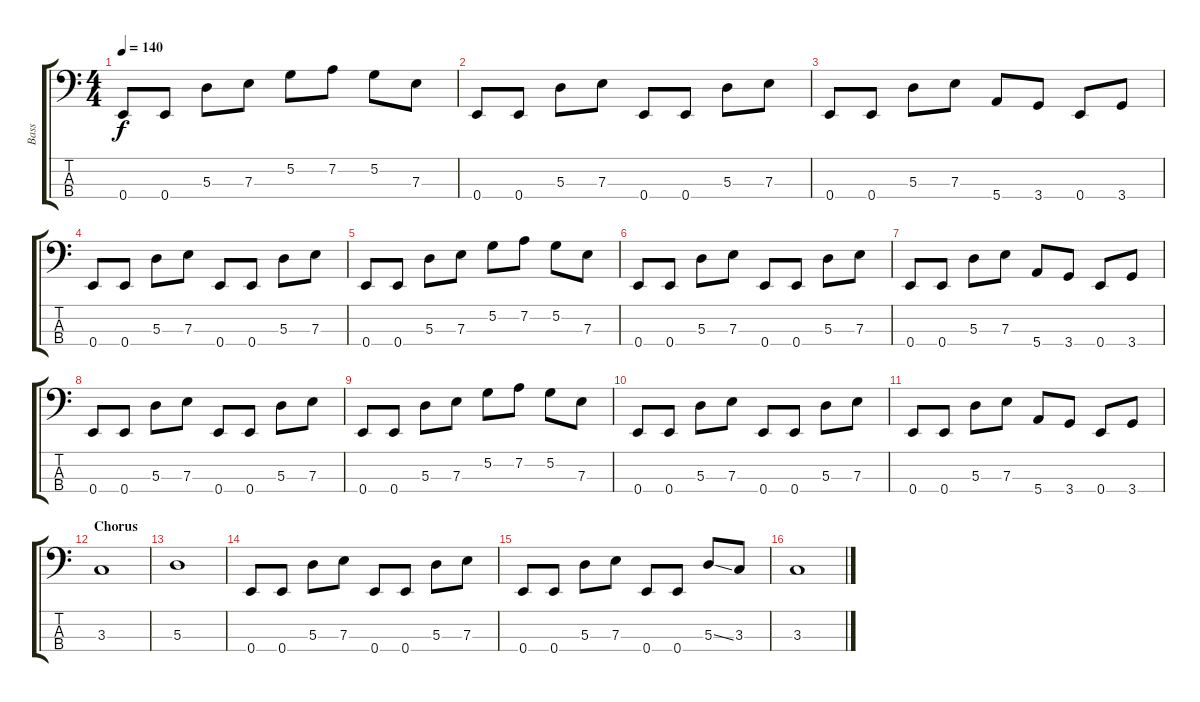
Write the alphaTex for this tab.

\track ("Bass" "Bass") {instrument electricbassfinger}
\staff {score tabs}
\tuning (G2 D2 A1 E1) {hide}
\ts (4 4)
\tempo 140
\clef f4
\ks c
0.4.8{dy f} 0.4.8 5.3.8 7.3.8 5.2.8 7.2.8 5.2.8 7.3.8 |
0.4.8 0.4.8 5.3.8 7.3.8 0.4.8 0.4.8 5.3.8 7.3.8 |
0.4.8 0.4.8 5.3.8 7.3.8 5.4.8 3.4.8 0.4.8 3.4.8 |
0.4.8 0.4.8 5.3.8 7.3.8 0.4.8 0.4.8 5.3.8 7.3.8 |
0.4.8 0.4.8 5.3.8 7.3.8 5.2.8 7.2.8 5.2.8 7.3.8 |
0.4.8 0.4.8 5.3.8 7.3.8 0.4.8 0.4.8 5.3.8 7.3.8 |
0.4.8 0.4.8 5.3.8 7.3.8 5.4.8 3.4.8 0.4.8 3.4.8 |
0.4.8 0.4.8 5.3.8 7.3.8 0.4.8 0.4.8 5.3.8 7.3.8 |
0.4.8 0.4.8 5.3.8 7.3.8 5.2.8 7.2.8 5.2.8 7.3.8 |
0.4.8 0.4.8 5.3.8 7.3.8 0.4.8 0.4.8 5.3.8 7.3.8 |
0.4.8 0.4.8 5.3.8 7.3.8 5.4.8 3.4.8 0.4.8 3.4.8 |
\section ("" "Chorus")
3.3.1 |
5.3.1 |
0.4.8 0.4.8 5.3.8 7.3.8 0.4.8 0.4.8 5.3.8 7.3.8 |
0.4.8 0.4.8 5.3.8 7.3.8 0.4.8 0.4.8 5.3{ss}.8 3.3.8 |
3.3.1
